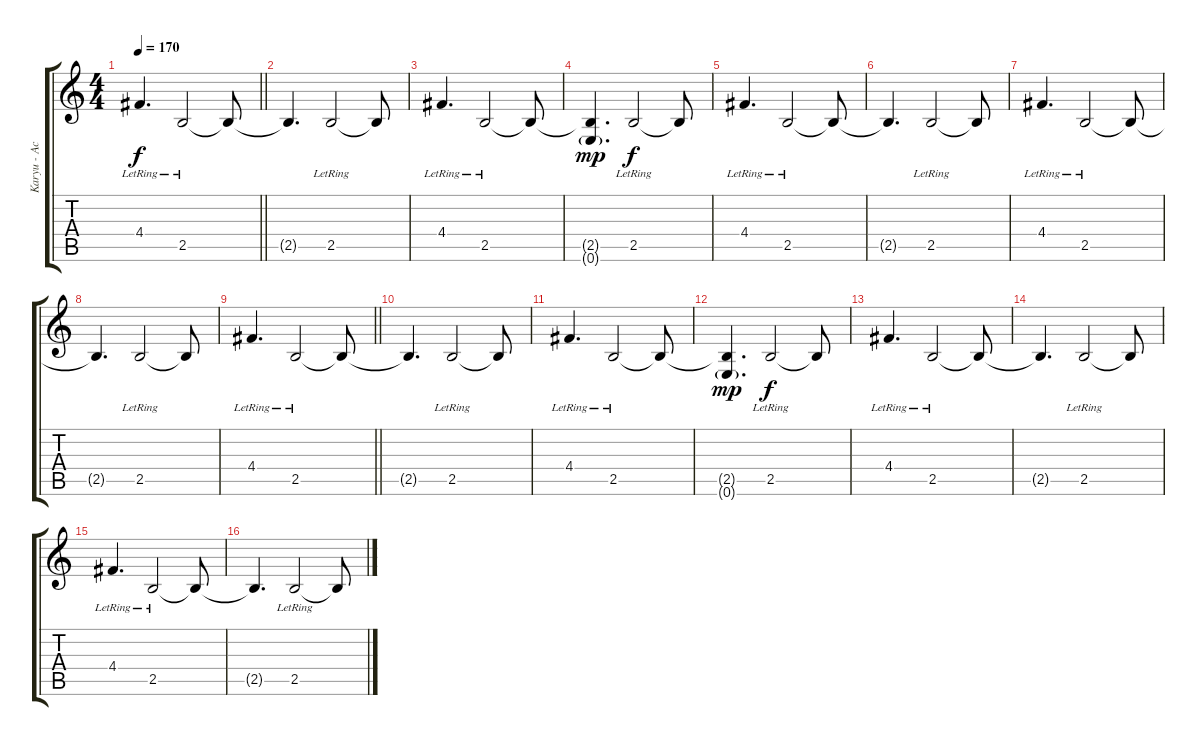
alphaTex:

\track ("Karyu - Acoustic Guitar 2" "Karyu - Ac") {instrument acousticguitarsteel}
\staff {score tabs}
\tuning (E4 B3 G3 D3 A2 E2) {hide}
\ts (4 4)
\tempo 170
\clef g2
\barLineRight lightlight
\ks c
4.4{lr}.4{d dy f} 2.5{lr}.2 2.5{t}.8 |
\section ("" "")
2.5{t}.4{d} 2.5{lr}.2 2.5{t}.8 |
4.4{lr}.4{d} 2.5{lr}.2 2.5{t}.8 |
(2.5{t} 0.6{g}).4{d dy mp} 2.5{lr}.2{dy f} 2.5{t}.8 |
4.4{lr}.4{d} 2.5{lr}.2 2.5{t}.8 |
2.5{t}.4{d} 2.5{lr}.2 2.5{t}.8 |
4.4{lr}.4{d} 2.5{lr}.2 2.5{t}.8 |
2.5{t}.4{d} 2.5{lr}.2 2.5{t}.8 |
\barLineRight lightlight
4.4{lr}.4{d} 2.5{lr}.2 2.5{t}.8 |
\section ("" "")
2.5{t}.4{d} 2.5{lr}.2 2.5{t}.8 |
4.4{lr}.4{d} 2.5{lr}.2 2.5{t}.8 |
(2.5{t} 0.6{g}).4{d dy mp} 2.5{lr}.2{dy f} 2.5{t}.8 |
4.4{lr}.4{d} 2.5{lr}.2 2.5{t}.8 |
2.5{t}.4{d} 2.5{lr}.2 2.5{t}.8 |
4.4{lr}.4{d} 2.5{lr}.2 2.5{t}.8 |
2.5{t}.4{d} 2.5{lr}.2 2.5{t}.8
